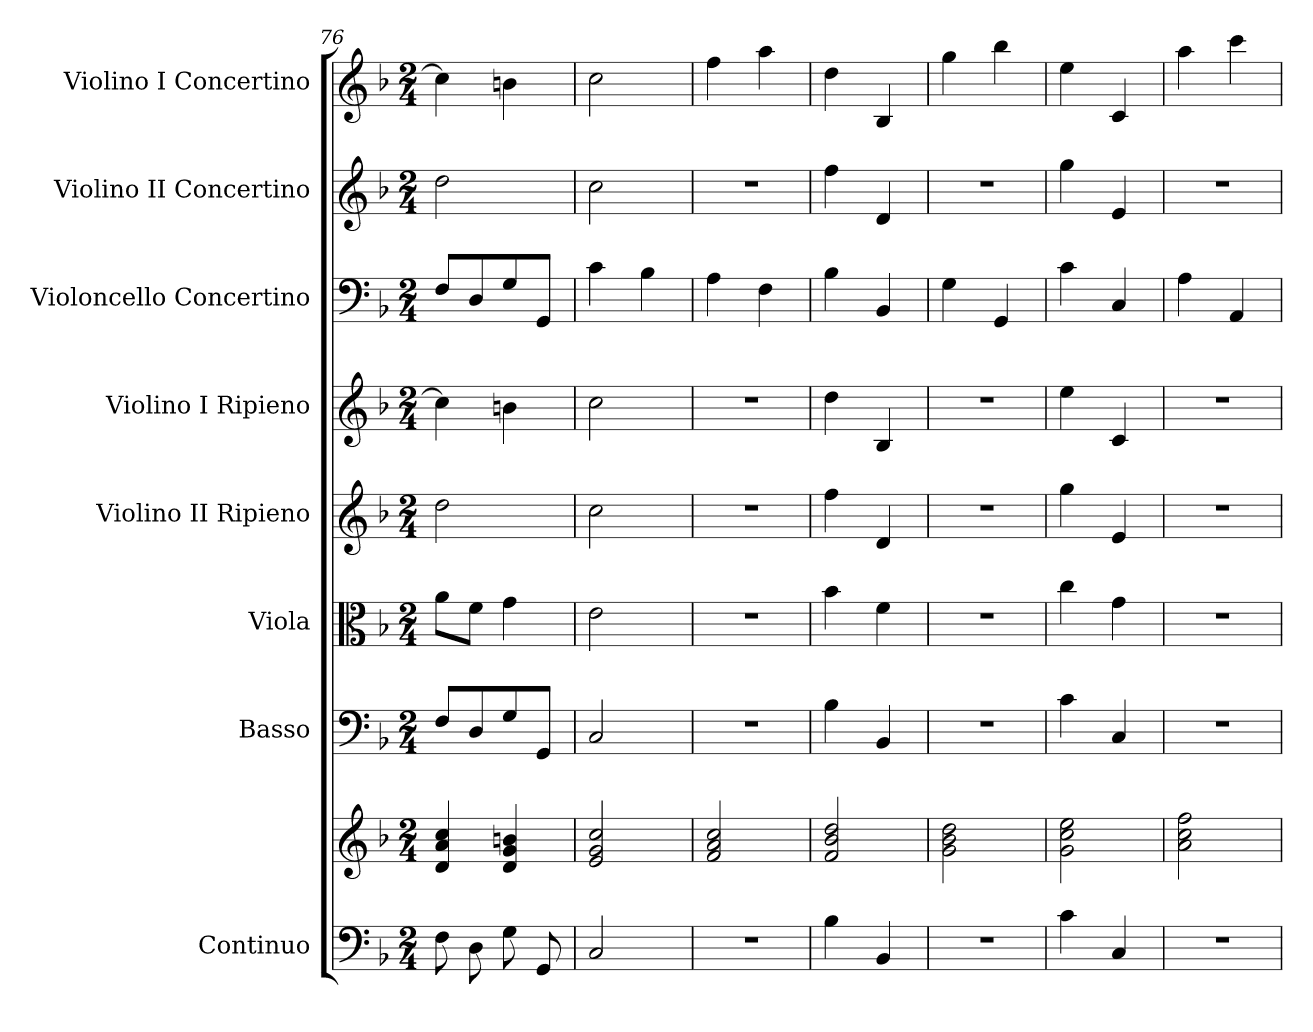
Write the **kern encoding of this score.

**kern	**kern	**kern	**kern	**kern	**kern	**kern	**kern	**kern
*part8	*part8	*part7	*part6	*part5	*part4	*part3	*part2	*part1
*staff9	*staff8	*staff7	*staff6	*staff5	*staff4	*staff3	*staff2	*staff1
*I"Continuo	*	*I"Basso	*I"Viola	*I"Violino II Ripieno	*I"Violino I Ripieno	*I"Violoncello Concertino	*I"Violino II Concertino	*I"Violino I Concertino
*	*	*	*	*	*	*I'Vc	*I'Vln	*I'Vln
*clefF4	*clefG2	*clefF4	*clefC3	*clefG2	*clefG2	*clefF4	*clefG2	*clefG2
*k[b-]	*k[b-]	*k[b-]	*k[b-]	*k[b-]	*k[b-]	*k[b-]	*k[b-]	*k[b-]
*M2/4	*M2/4	*M2/4	*M2/4	*M2/4	*M2/4	*M2/4	*M2/4	*M2/4
=76	=76	=76	=76	=76	=76	=76	=76	=76
8F\	4d/ 4a/ 4cc/	8F/L	8a\L	2dd\	4cc\]	8F/L	2dd\	4cc\]
8D\	.	8D/	8f\J	.	.	8D/	.	.
8G\	4d/ 4g/ 4bn/	8G/	4g\	.	4bn\	8G/	.	4bn\
8GG/	.	8GG/J	.	.	.	8GG/J	.	.
=77	=77	=77	=77	=77	=77	=77	=77	=77
2C/	2e/ 2g/ 2cc/	2C/	2e\	2cc\	2cc\	4c\	2cc\	2cc\
.	.	.	.	.	.	4B-\	.	.
=78	=78	=78	=78	=78	=78	=78	=78	=78
2r	2f/ 2a/ 2cc/	2r	2r	2r	2r	4A\	2r	4ff\
.	.	.	.	.	.	4F\	.	4aa\
=79	=79	=79	=79	=79	=79	=79	=79	=79
4B-\	2f/ 2b-/ 2dd/	4B-\	4b-\	4ff\	4dd\	4B-\	4ff\	4dd\
4BB-/	.	4BB-/	4f\	4d/	4B-/	4BB-/	4d/	4B-/
!!LO:PB:g=z
=80	=80	=80	=80	=80	=80	=80	=80	=80
2r	2g\ 2b-\ 2dd\	2r	2r	2r	2r	4G\	2r	4gg\
.	.	.	.	.	.	4GG/	.	4bb-\
=81	=81	=81	=81	=81	=81	=81	=81	=81
4c\	2g\ 2cc\ 2ee\	4c\	4cc\	4gg\	4ee\	4c\	4gg\	4ee\
4C/	.	4C/	4g\	4e/	4c/	4C/	4e/	4c/
=82	=82	=82	=82	=82	=82	=82	=82	=82
2r	2a\ 2cc\ 2ff\	2r	2r	2r	2r	4A\	2r	4aa\
.	.	.	.	.	.	4AA/	.	4ccc\
=	=	=	=	=	=	=	=	=
*-	*-	*-	*-	*-	*-	*-	*-	*-
